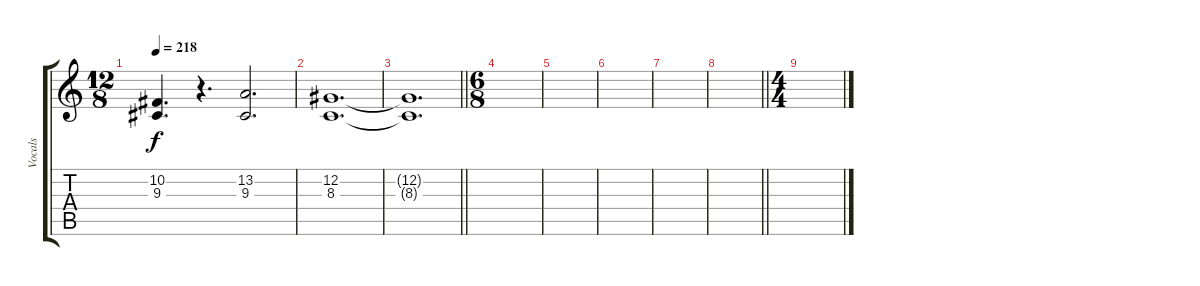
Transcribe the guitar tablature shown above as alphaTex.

\track ("Vocals" "Vocals") {instrument clarinet}
\staff {score tabs}
\tuning (Db4 Ab3 E3 B2 Gb2 Db2) {hide}
\ts (12 8)
\tempo 218
\clef g2
\ks c
(10.2{t} 9.3{t}).4{d dy f} r.4{d} (13.2 9.3).2{d} |
(12.2 8.3).1{d} |
\barLineRight lightlight
(12.2{t} 8.3{t}).1{d} |
\ts (6 8)
|
|
|
|
\barLineRight lightlight
|
\ts (4 4)
